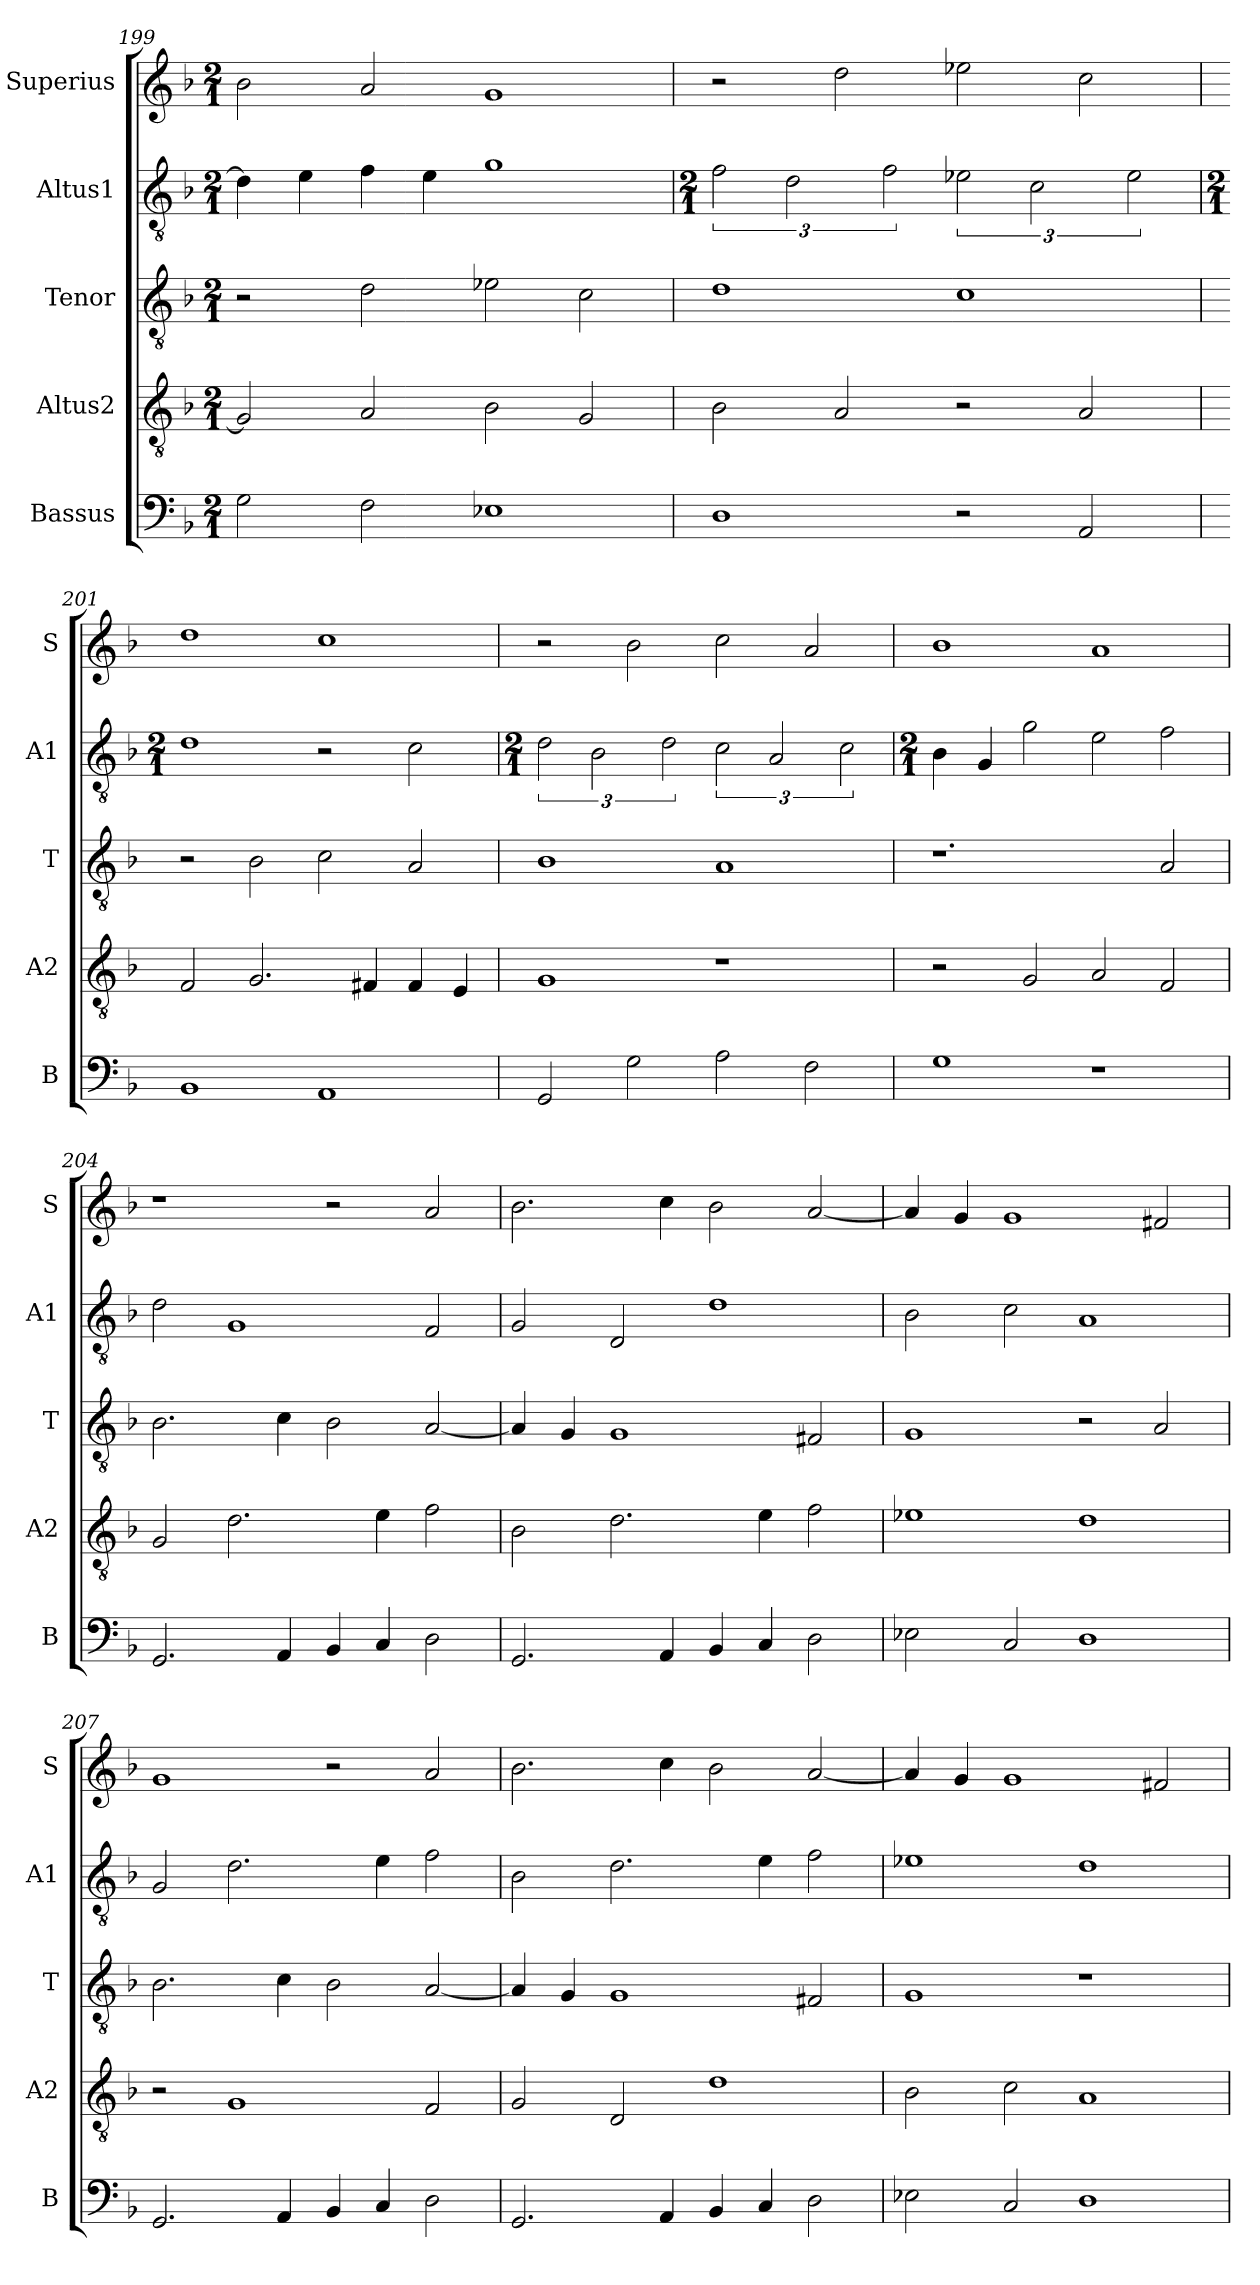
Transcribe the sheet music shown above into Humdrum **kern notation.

**kern	**kern	**kern	**kern	**kern
*part5	*part4	*part3	*part2	*part1
*staff5	*staff4	*staff3	*staff2	*staff1
*I"Bassus	*I"Altus2	*I"Tenor	*I"Altus1	*I"Superius
*I'B	*I'A2	*I'T	*I'A1	*I'S
*clefF4	*clefGv2	*clefGv2	*clefGv2	*clefG2
*k[b-]	*k[b-]	*k[b-]	*k[b-]	*k[b-]
*M2/1	*M2/1	*M2/1	*M2/1	*M2/1
=199	=199	=199	=199	=199
2G\	2G/]	2r	4d\]	2b-\
.	.	.	4e\	.
2F\	2A/	2d\	4f\	2a/
.	.	.	4e\	.
1E-X	2B-\	2e-X\	1g	1g
.	2G/	2c\	.	.
=200	=200	=200	=200	=200
*	*	*	*M2/1	*
1D	2B-\	1d	3f\	2r
.	.	.	3d\	.
.	2A/	.	.	2dd\
.	.	.	3f\	.
2r	2r	1c	3e-X\	2ee-X\
.	.	.	3c\	.
2AA/	2A/	.	.	2cc\
.	.	.	3e-\	.
=201	=201	=201	=201	=201
*	*	*	*M2/1	*
1BB-	2F/	2r	1d	1dd
.	2.G/	2B-\	.	.
1AA	.	2c\	2r	1cc
.	4F#X/	.	.	.
.	4F#/	2A/	2c\	.
.	4E/	.	.	.
=202	=202	=202	=202	=202
*	*	*	*M2/1	*
2GG/	1G	1B-	3d\	2r
.	.	.	3B-\	.
2G\	.	.	.	2b-\
.	.	.	3d\	.
2A\	1r	1A	3c\	2cc\
.	.	.	3A/	.
2F\	.	.	.	2a/
.	.	.	3c\	.
=203	=203	=203	=203	=203
*	*	*	*M2/1	*
1G	2r	1.r	4B-\	1b-
.	.	.	4G/	.
.	2G/	.	2g\	.
1r	2A/	.	2e\	1a
.	2F/	2A/	2f\	.
=204	=204	=204	=204	=204
2.GG/	2G/	2.B-\	2d\	1r
.	2.d\	.	1G	.
4AA/	.	4c\	.	.
4BB-/	.	2B-\	.	2r
4C/	4e\	.	.	.
2D\	2f\	[2A/	2F/	2a/
=205	=205	=205	=205	=205
2.GG/	2B-\	4A/]	2G/	2.b-\
.	.	4G/	.	.
.	2.d\	1G	2D/	.
4AA/	.	.	.	4cc\
4BB-/	.	.	1d	2b-\
4C/	4e\	.	.	.
2D\	2f\	2F#X/	.	[2a/
=206	=206	=206	=206	=206
2E-X\	1e-X	1G	2B-\	4a/]
.	.	.	.	4g/
2C/	.	.	2c\	1g
1D	1d	2r	1A	.
.	.	2A/	.	2f#X/
=207	=207	=207	=207	=207
2.GG/	2r	2.B-\	2G/	1g
.	1G	.	2.d\	.
4AA/	.	4c\	.	.
4BB-/	.	2B-\	.	2r
4C/	.	.	4e\	.
2D\	2F/	[2A/	2f\	2a/
=208	=208	=208	=208	=208
2.GG/	2G/	4A/]	2B-\	2.b-\
.	.	4G/	.	.
.	2D/	1G	2.d\	.
4AA/	.	.	.	4cc\
4BB-/	1d	.	.	2b-\
4C/	.	.	4e\	.
2D\	.	2F#X/	2f\	[2a/
=209	=209	=209	=209	=209
2E-X\	2B-\	1G	1e-X	4a/]
.	.	.	.	4g/
2C/	2c\	.	.	1g
1D	1A	1r	1d	.
.	.	.	.	2f#X/
=	=	=	=	=
*-	*-	*-	*-	*-
